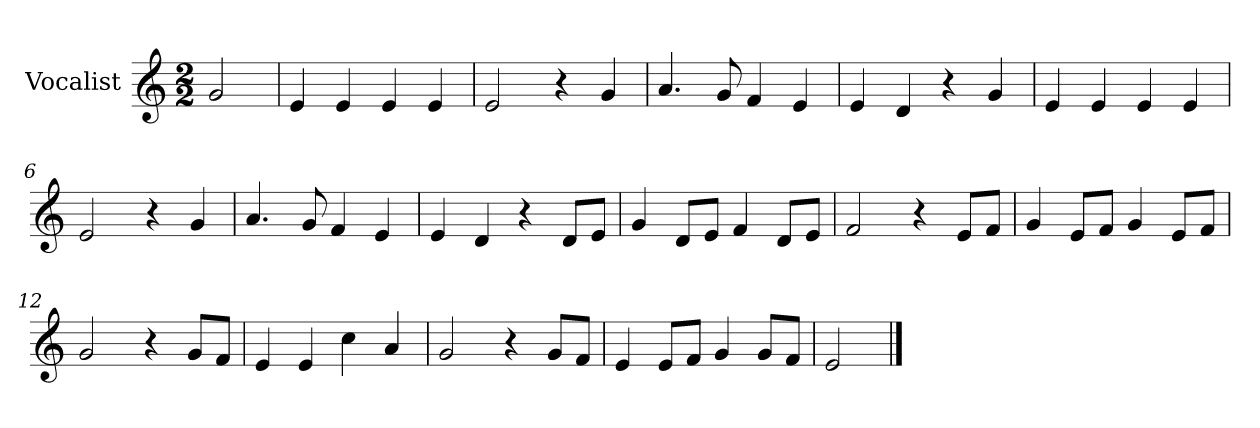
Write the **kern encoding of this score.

**kern
*part1
*staff1
*I"Vocalist
*k[]
*C:
*M2/2
=
2g
=1
4e
4e
4e
4e
=2
2e
4r
4g
=3
4.a
8g
4f
4e
=4
4e
4d
4r
4g
=5
4e
4e
4e
4e
=6
2e
4r
4g
=7
4.a
8g
4f
4e
=8
4e
4d
4r
8dL
8eJ
=9
4g
8dL
8eJ
4f
8dL
8eJ
=10
2f
4r
8eL
8fJ
=11
4g
8eL
8fJ
4g
8eL
8fJ
=12
2g
4r
8gL
8fJ
=13
4e
4e
4cc
4a
=14
2g
4r
8gL
8fJ
=15
4e
8eL
8fJ
4g
8gL
8fJ
=16
2e
==
*-
